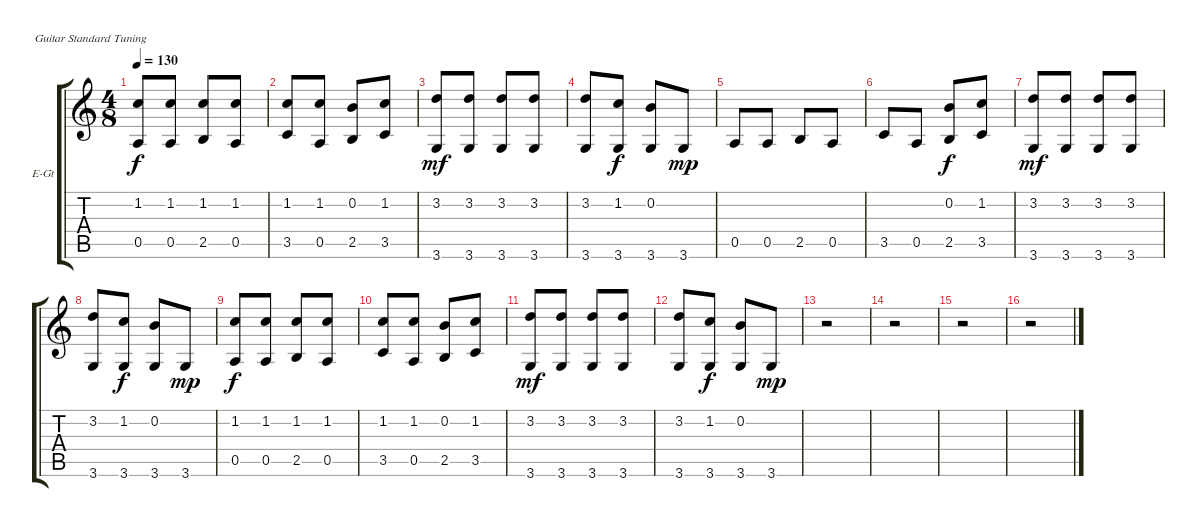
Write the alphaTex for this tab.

\bracketExtendMode groupsimilarinstruments
\firstSystemTrackNameOrientation horizontal
\otherSystemsTrackNameOrientation horizontal
\track ("Гитара 2" "E-Gt") {instrument distortionguitar}
\staff {score tabs}
\tuning (E4 B3 G3 D3 A2 E2)
\ts (4 8)
\tempo 130
\clef g2
\ks c
(1.2 0.5).8{dy f} (1.2 0.5).8 (1.2 2.5).8 (1.2 0.5).8 |
(1.2 3.5).8 (1.2 0.5).8 (0.2 2.5).8 (1.2 3.5).8 |
(3.2 3.6).8{dy mf} (3.2 3.6).8 (3.2 3.6).8 (3.2 3.6).8 |
(3.2 3.6).8 (1.2 3.6).8{dy f} (0.2 3.6).8 3.6.8{dy mp} |
0.5.8 0.5.8 2.5.8 0.5.8 |
3.5.8 0.5.8 (0.2 2.5).8{dy f} (1.2 3.5).8 |
(3.2 3.6).8{dy mf} (3.2 3.6).8 (3.2 3.6).8 (3.2 3.6).8 |
(3.2 3.6).8 (1.2 3.6).8{dy f} (0.2 3.6).8 3.6.8{dy mp} |
(1.2 0.5).8{dy f} (1.2 0.5).8 (1.2 2.5).8 (1.2 0.5).8 |
(1.2 3.5).8 (1.2 0.5).8 (0.2 2.5).8 (1.2 3.5).8 |
(3.2 3.6).8{dy mf} (3.2 3.6).8 (3.2 3.6).8 (3.2 3.6).8 |
(3.2 3.6).8 (1.2 3.6).8{dy f} (0.2 3.6).8 3.6.8{dy mp} |
r.2 |
r.2 |
r.2 |
r.2
